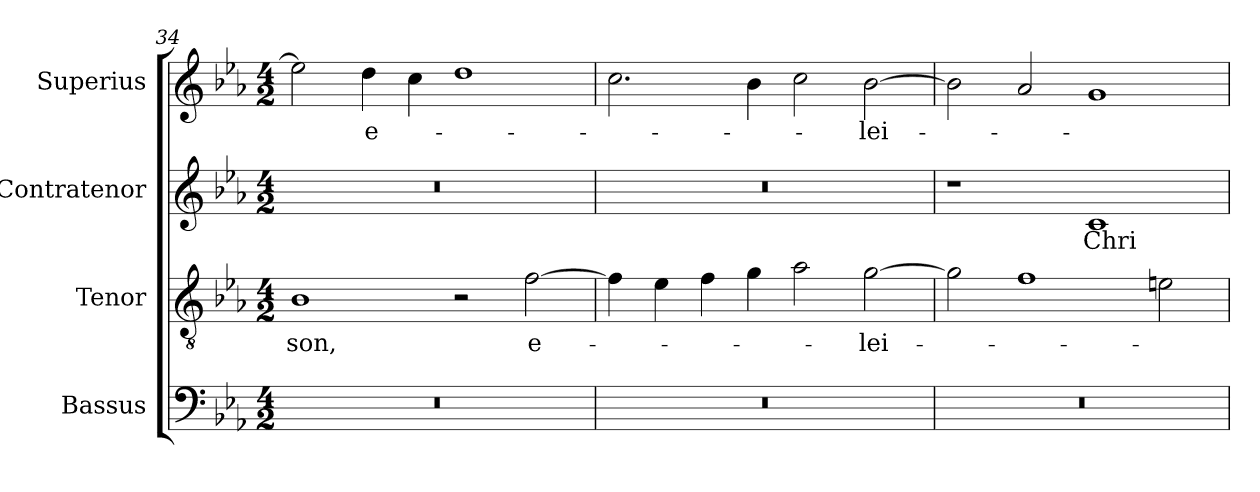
**kern	**kern	**text	**kern	**text	**kern	**text
*part4	*part3	*part3	*part2	*part2	*part1	*part1
*staff4	*staff3	*staff3	*staff2	*staff2	*staff1	*staff1
*I"Bassus	*I"Tenor	*	*I"Contratenor	*	*I"Superius	*
*I'B.	*I'T.	*	*I'T.	*	*	*
*clefF4	*clefGv2	*	*clefG2	*	*clefG2	*
*	*ITrd7c12	*	*ITrd7c12	*	*	*
*k[b-e-a-]	*k[b-e-a-]	*	*k[b-e-a-]	*	*k[b-e-a-]	*
*E-:	*E-:	*	*E-:	*	*E-:	*
*M4/2	*M4/2	*	*M4/2	*	*M4/2	*
=34	=34	=34	=34	=34	=34	=34
!LO:N:vis=1	!	!	!	!	!	!
!	!	!LO:LY:b:color=#000000	!LO:N:vis=1	!	!	!
0r	1BB-i	-son,	0r	.	2ee-i\]	.
!	!	!	!	!	!	!LO:LY:b:color=#000000
.	.	.	.	.	4ddi\	e-
.	.	.	.	.	4cci\	.
.	2r	.	.	.	1ddi	.
!	!	!LO:LY:b:color=#000000	!	!	!	!
.	[>2Fi\	e-	.	.	.	.
=35	=35	=35	=35	=35	=35	=35
!LO:N:vis=1	!	!	!LO:N:vis=1	!	!	!
0r	4Fi\]	.	0r	.	2.cci\	.
.	4E-i\	.	.	.	.	.
.	4Fi\	.	.	.	.	.
.	4Gi\	.	.	.	4b-i\	.
.	2A-i\	.	.	.	2cci\	.
!	!	!LO:LY:b:color=#000000	!	!	!	!
!	!	!	!	!	!	!LO:LY:b:color=#000000
.	[>2Gi\	-lei-	.	.	[>2b-i\	-lei-
=36	=36	=36	=36	=36	=36	=36
!LO:N:vis=1	!	!	!	!	!	!
0r	2Gi\]	.	1r	.	2b-i\]	.
.	1Fi	.	.	.	2a-i/	.
!	!	!	!	!LO:LY:b:color=#000000	!	!
.	.	.	1Ci	Chri-	1gi	.
.	2Ei\	.	.	.	.	.
=	=	=	=	=	=	=
*-	*-	*-	*-	*-	*-	*-
